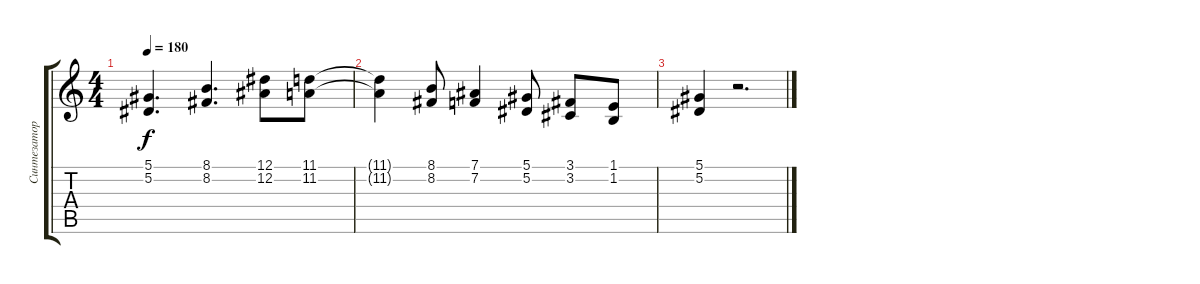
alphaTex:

\track ("Синтезатор" "Синтезатор") {instrument stringensemble1}
\staff {score tabs}
\tuning (Eb4 Bb3 Gb3 Db3 Ab2 Eb2) {hide}
\ts (4 4)
\tempo 180
\clef g2
\ks c
(5.1 5.2).4{d dy f} (8.1 8.2).4{d} (12.1 12.2).8 (11.1 11.2).8 |
(11.1{t} 11.2{t}).4 (8.1 8.2).8 (7.1 7.2).4 (5.1 5.2).8 (3.1 3.2).8 (1.1 1.2).8 |
(5.1 5.2).4 r.2{d}
